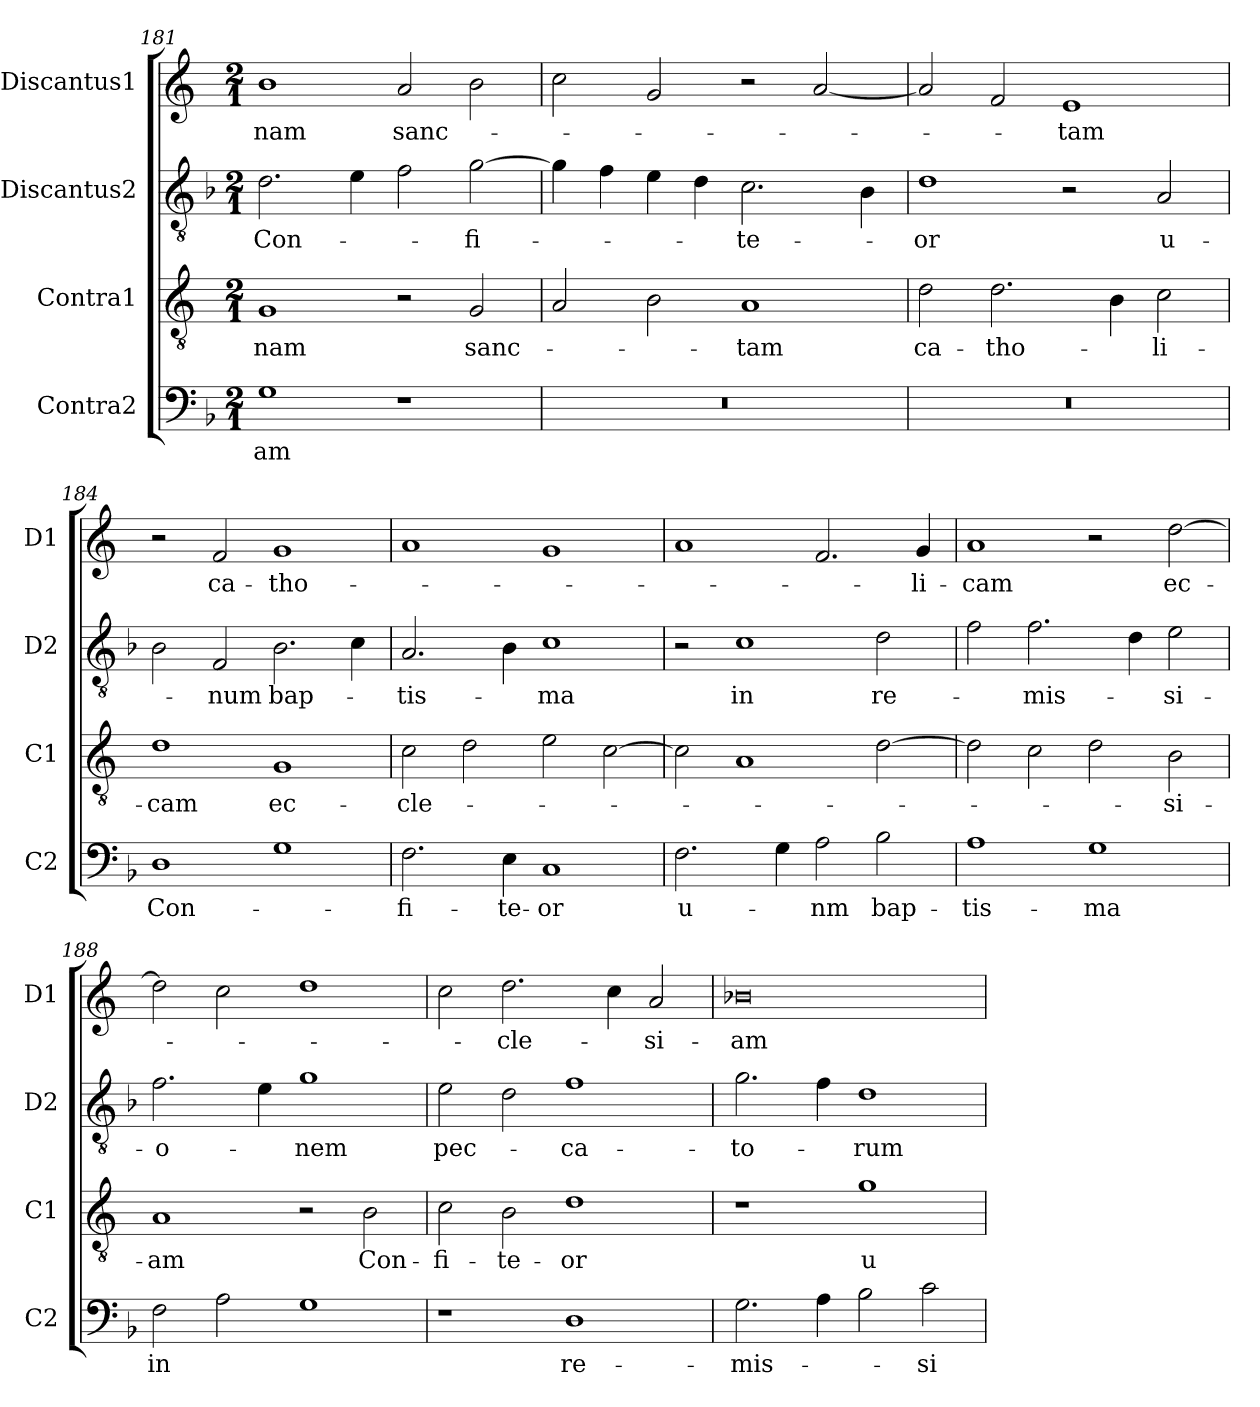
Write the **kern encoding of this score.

**kern	**text	**kern	**text	**kern	**text	**kern	**text
*part4	*part4	*part3	*part3	*part2	*part2	*part1	*part1
*staff4	*staff4	*staff3	*staff3	*staff2	*staff2	*staff1	*staff1
*I"Contra2	*	*I"Contra1	*	*I"Discantus2	*	*I"Discantus1	*
*I'C2	*	*I'C1	*	*I'D2	*	*I'D1	*
*clefF4	*	*clefGv2	*	*clefGv2	*	*clefG2	*
*k[b-]	*	*k[]	*	*k[b-]	*	*k[]	*
*M2/1	*	*M2/1	*	*M2/1	*	*M2/1	*
=181	=181	=181	=181	=181	=181	=181	=181
1G	-am	1G	-nam	2.d\	Con-	1b	-nam
.	.	.	.	4e\	.	.	.
1r	.	2r	.	2f\	.	2a/	sanc-
.	.	2G/	sanc-	[2g\	-fi-	2b\	.
=182	=182	=182	=182	=182	=182	=182	=182
0r	.	2A/	.	4g\]	.	2cc\	.
.	.	.	.	4f\	.	.	.
.	.	2B\	.	4e\	.	2g/	.
.	.	.	.	4d\	.	.	.
.	.	1A	-tam	2.c\	-te-	2r	.
.	.	.	.	.	.	[2a/	.
.	.	.	.	4B-\	.	.	.
=183	=183	=183	=183	=183	=183	=183	=183
0r	.	2d\	ca-	1d	-or	2a/]	.
.	.	2.d\	-tho-	.	.	2f/	.
.	.	.	.	2r	.	1e	-tam
.	.	4B\	.	.	.	.	.
.	.	2c\	-li-	2A/	u-	.	.
=184	=184	=184	=184	=184	=184	=184	=184
1D	Con-	1d	-cam	2B-\	.	2r	.
.	.	.	.	2F/	-num	2f/	ca-
1G	.	1G	ec-	2.B-\	bap-	1g	-tho-
.	.	.	.	4c\	.	.	.
=185	=185	=185	=185	=185	=185	=185	=185
2.F\	-fi-	2c\	-cle-	2.A/	-tis-	1a	.
.	.	2d\	.	.	.	.	.
4E\	-te-	.	.	4B-\	.	.	.
1C	-or	2e\	.	1c	-ma	1g	.
.	.	[2c\	.	.	.	.	.
=186	=186	=186	=186	=186	=186	=186	=186
2.F\	u-	2c\]	.	2r	.	1a	.
.	.	1A	.	1c	in	.	.
4G\	.	.	.	.	.	.	.
2A\	-nm	.	.	.	.	2.f/	.
2B-\	bap-	[2d\	.	2d\	re-	.	.
.	.	.	.	.	.	4g/	-li-
=187	=187	=187	=187	=187	=187	=187	=187
1A	-tis-	2d\]	.	2f\	.	1a	-cam
.	.	2c\	.	2.f\	-mis-	.	.
1G	-ma	2d\	.	.	.	2r	.
.	.	.	.	4d\	.	.	.
.	.	2B\	-si-	2e\	-si-	[2dd\	ec-
=188	=188	=188	=188	=188	=188	=188	=188
2F\	in	1A	-am	2.f\	-o-	2dd\]	.
2A\	.	.	.	.	.	2cc\	.
.	.	.	.	4e\	.	.	.
1G	.	2r	.	1g	-nem	1dd	.
.	.	2B\	Con-	.	.	.	.
=189	=189	=189	=189	=189	=189	=189	=189
1r	.	2c\	-fi-	2e\	pec-	2cc\	.
.	.	2B\	-te-	2d\	.	2.dd\	-cle-
1D	re-	1d	-or	1f	-ca-	.	.
.	.	.	.	.	.	4cc\	.
.	.	.	.	.	.	2a/	-si-
=190	=190	=190	=190	=190	=190	=190	=190
2.G\	-mis-	1r	.	2.g\	-to-	0b-X	-am
4A\	.	.	.	4f\	.	.	.
2B-\	.	1g	u-	1d	-rum	.	.
2c\	-si-	.	.	.	.	.	.
=	=	=	=	=	=	=	=
*-	*-	*-	*-	*-	*-	*-	*-
